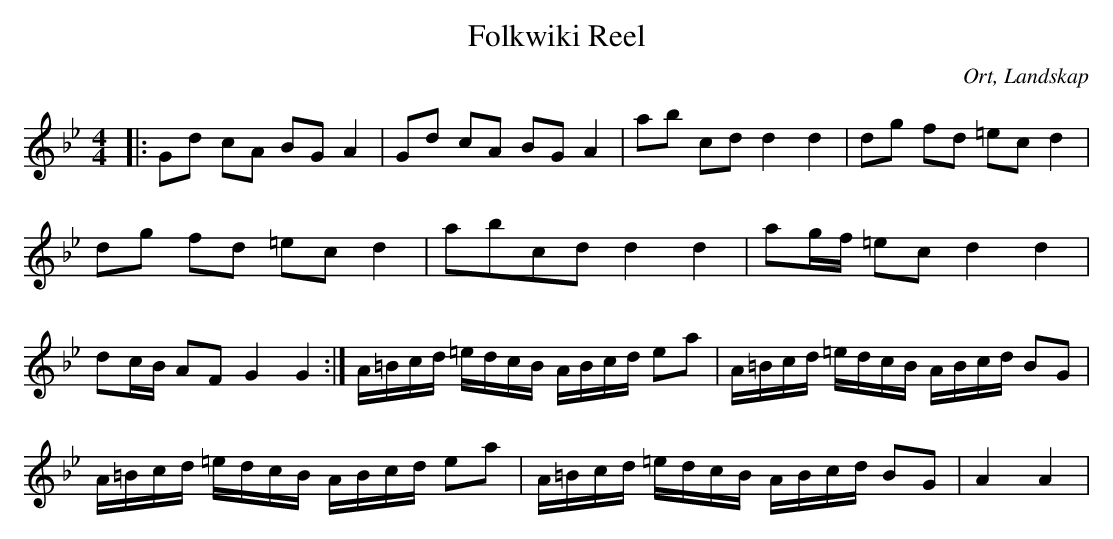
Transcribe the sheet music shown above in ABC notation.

X:1
T:Folkwiki Reel
O:Ort, Landskap
M:4/4
L:1/16
K:Gm
|: G2d2 c2A2 B2G2 A4 | G2d2 c2A2 B2G2 A4 | a2b2 c2d2 d4 d4 | d2g2 f2d2 =e2c2 d4 | d2g2 f2d2 =e2c2 d4 | a2b2c2d2 d4 d4 | a2gf =e2c2 d4 d4|d2cB A2F2 G4 G4 :| A=Bcd =edcB ABcd e2a2 | A=Bcd =edcB ABcd B2G2 |A=Bcd =edcB ABcd e2a2 | A=Bcd =edcB ABcd B2G2 | A4 A4 |
